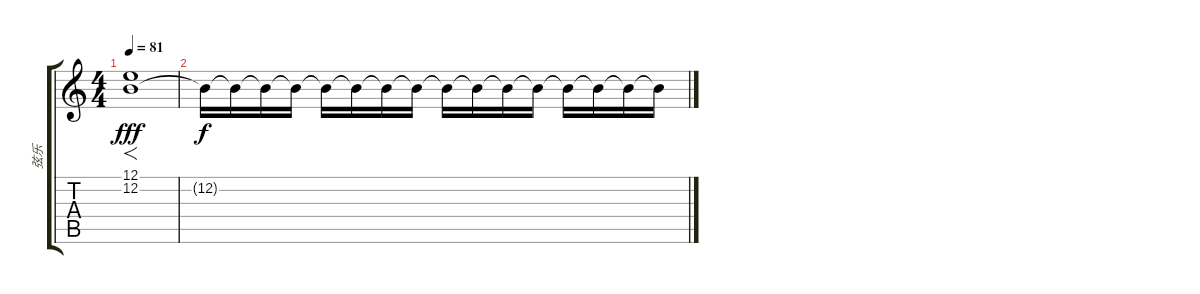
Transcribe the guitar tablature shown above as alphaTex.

\track ("弦乐" "弦乐") {instrument synthstrings2}
\staff {score tabs}
\tuning (E4 B3 G3 D3 A2 E2) {hide}
\ts (4 4)
\tempo 81
\clef g2
\ks c
(12.1{t} 12.2).1{f dy fff} |
12.2{t}.16{dy f} 12.2{t}.16 12.2{t}.16 12.2{t}.16 12.2{t}.16 12.2{t}.16{volume 15} 12.2{t}.16{volume 13} 12.2{t}.16{volume 11} 12.2{t}.16{volume 10} 12.2{t}.16{volume 7} 12.2{t}.16{volume 5} 12.2{t}.16{volume 3} 12.2{t}.16{volume 2} 12.2{t}.16{volume 1} 12.2{t}.16{volume 0} 12.2{t}.16{volume 0}
